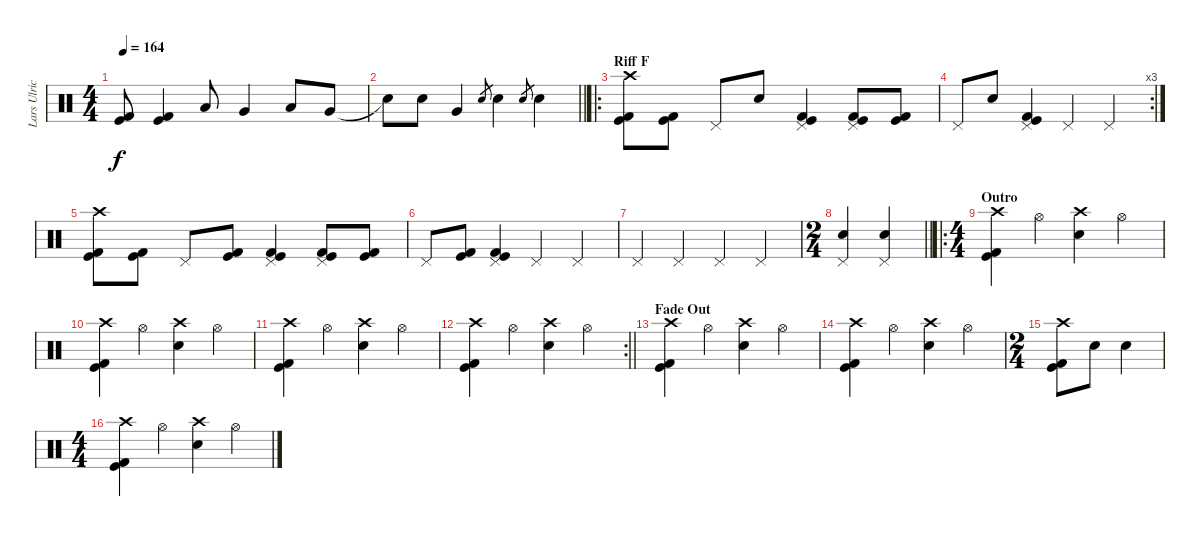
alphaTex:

\track ("Lars Ulrich" "Lars Ulric") {instrument percussion}
\staff {score}
\articulation defaults
\ts (4 4)
\tempo 164
\clef neutral
\ks c
("Kick (hit)" "Kick (hit) 2").8{dy f} ("Kick (hit)" "Kick (hit) 2").4 "Low Tom (hit)".8 "Very Low Tom (hit)".4 "Low Tom (hit)".8 "Very Low Tom (hit)".8 |
\barLineRight lightlight "Snare (hit)"{t}.8 "Electric Snare (hit)".8 "Very Low Tom (hit)".4 "Electric Snare (hit)".8{gr} "Electric Snare (hit)".4 "Electric Snare (hit)".8{gr} "Electric Snare (hit)".4
|
\ro
\section ("" "Riff F")
("Crash high (hit)" "Kick (hit)" "Kick (hit) 2").8 ("Kick (hit)" "Kick (hit) 2").8 "Pedal Hi-Hat (hit)".8 "Electric Snare (hit)".8 ("Pedal Hi-Hat (hit)" "Kick (hit)" "Kick (hit) 2").4 ("Pedal Hi-Hat (hit)" "Kick (hit)" "Kick (hit) 2").8 ("Kick (hit)" "Kick (hit) 2").8 |
\rc 3 "Pedal Hi-Hat (hit)".8 "Electric Snare (hit)".8
("Pedal Hi-Hat (hit)" "Kick (hit)" "Kick (hit) 2").4 "Pedal Hi-Hat (hit)".4 "Pedal Hi-Hat (hit)".4 |
("Crash high (hit)" "Kick (hit)" "Kick (hit) 2").8 ("Kick (hit)" "Kick (hit) 2").8 "Pedal Hi-Hat (hit)".8 ("Kick (hit)" "Kick (hit) 2").8 ("Pedal Hi-Hat (hit)" "Kick (hit)" "Kick (hit) 2").4 ("Pedal Hi-Hat (hit)" "Kick (hit)" "Kick (hit) 2").8 ("Kick (hit)" "Kick (hit) 2").8 |
"Pedal Hi-Hat (hit)".8 ("Kick (hit)" "Kick (hit) 2").8 ("Pedal Hi-Hat (hit)" "Kick (hit)" "Kick (hit) 2").4 "Pedal Hi-Hat (hit)".4 "Pedal Hi-Hat (hit)".4 |
"Pedal Hi-Hat (hit)".4 "Pedal Hi-Hat (hit)".4 "Pedal Hi-Hat (hit)".4 "Pedal Hi-Hat (hit)".4 |
\ts (2 4)
\barLineRight lightlight
("Pedal Hi-Hat (hit)" "Electric Snare (hit)").4 ("Pedal Hi-Hat (hit)" "Electric Snare (hit)").4 |
\ro
\ts (4 4)
\section ("" "Outro")
("Crash high (hit)" "Kick (hit)" "Kick (hit) 2").4 "Hi-Hat (open)".4 ("Crash high (hit)" "Electric Snare (hit)").4 "Hi-Hat (open)".4 |
("Crash high (hit)" "Kick (hit)" "Kick (hit) 2").4 "Hi-Hat (open)".4 ("Crash high (hit)" "Electric Snare (hit)").4 "Hi-Hat (open)".4 |
("Crash high (hit)" "Kick (hit)" "Kick (hit) 2").4 "Hi-Hat (open)".4 ("Crash high (hit)" "Electric Snare (hit)").4 "Hi-Hat (open)".4 |
\rc 2
\barLineRight lightlight
("Crash high (hit)" "Kick (hit)" "Kick (hit) 2").4 "Hi-Hat (open)".4 ("Crash high (hit)" "Electric Snare (hit)").4 "Hi-Hat (open)".4 |
\section ("" "Fade Out")
("Crash high (hit)" "Kick (hit)" "Kick (hit) 2").4{volume 14} "Hi-Hat (open)".4 ("Crash high (hit)" "Electric Snare (hit)").4 "Hi-Hat (open)".4 |
("Crash high (hit)" "Kick (hit)" "Kick (hit) 2").4 "Hi-Hat (open)".4 ("Crash high (hit)" "Electric Snare (hit)").4 "Hi-Hat (open)".4 |
\ts (2 4)
("Crash high (hit)" "Kick (hit)" "Kick (hit) 2").8{volume 12} "Electric Snare (hit)".8 "Electric Snare (hit)".4 |
\ts (4 4)
("Crash high (hit)" "Kick (hit)" "Kick (hit) 2").4 "Hi-Hat (open)".4 ("Crash high (hit)" "Electric Snare (hit)").4 "Hi-Hat (open)".4
